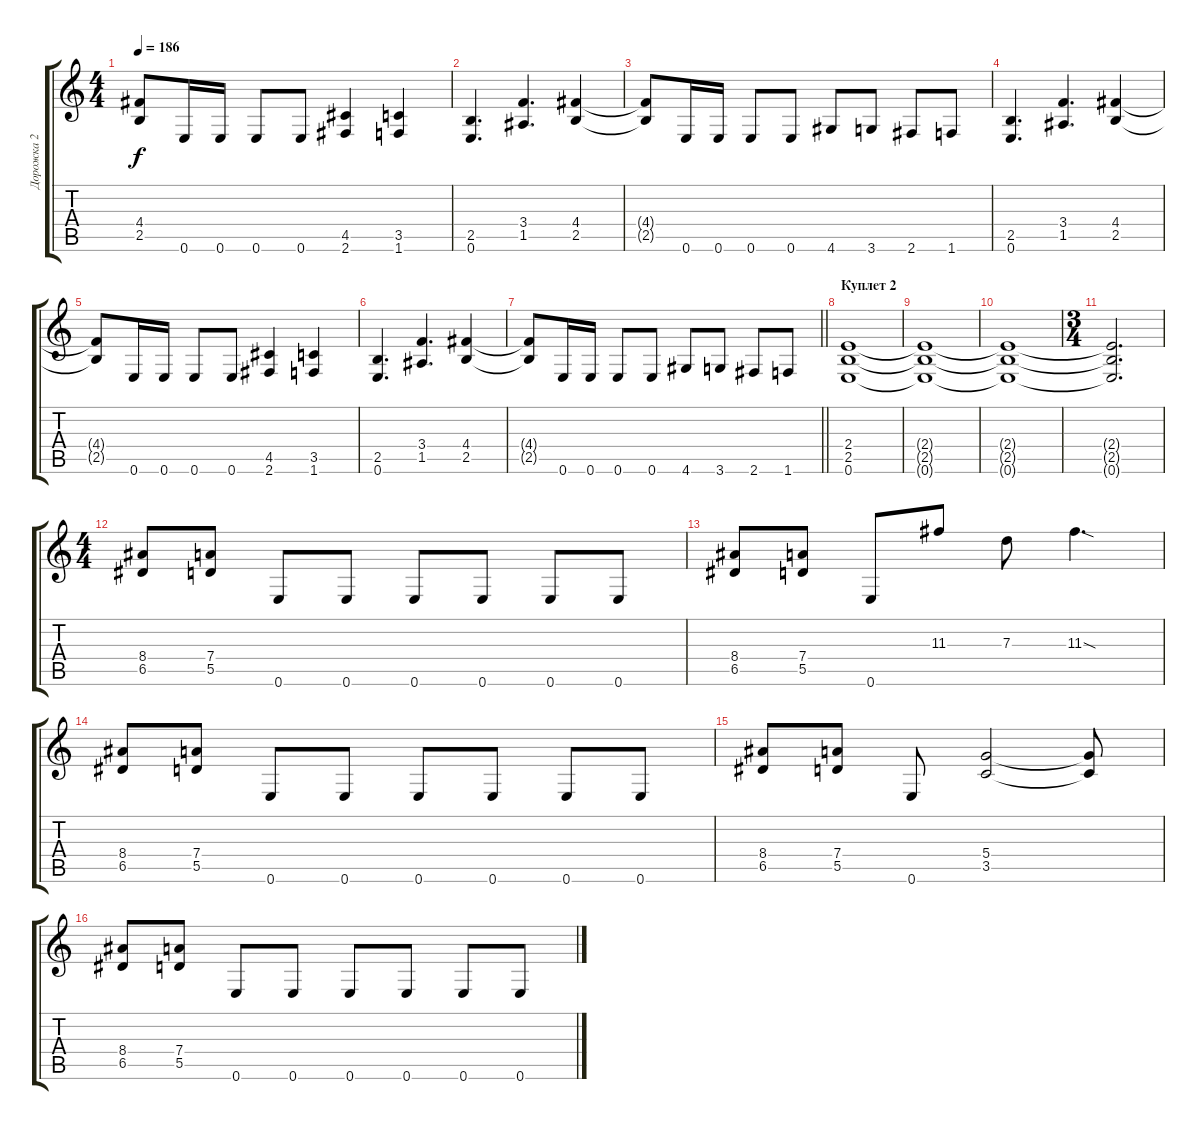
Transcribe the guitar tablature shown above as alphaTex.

\track ("Дорожка 2" "Дорожка 2") {instrument distortionguitar}
\staff {score tabs}
\tuning (E4 B3 G3 D3 A2 E2) {hide}
\ts (4 4)
\tempo 186
\clef g2
\ks c
(4.4{t} 2.5{t}).8{dy f} 0.6.16 0.6.16 0.6.8 0.6.8 (4.5 2.6).4 (3.5 1.6).4 |
(2.5 0.6).4{d} (3.4 1.5).4{d} (4.4 2.5).4 |
(4.4{t} 2.5{t}).8 0.6.16 0.6.16 0.6.8 0.6.8 4.6.8 3.6.8 2.6.8 1.6.8 |
(2.5 0.6).4{d} (3.4 1.5).4{d} (4.4 2.5).4 |
(4.4{t} 2.5{t}).8 0.6.16 0.6.16 0.6.8 0.6.8 (4.5 2.6).4 (3.5 1.6).4 |
(2.5 0.6).4{d} (3.4 1.5).4{d} (4.4 2.5).4 |
\barLineRight lightlight
(4.4{t} 2.5{t}).8 0.6.16 0.6.16 0.6.8 0.6.8 4.6.8 3.6.8 2.6.8 1.6.8 |
\section ("" "Куплет 2")
(2.4 2.5 0.6).1 |
(2.4{t} 2.5{t} 0.6{t}).1 |
(2.4{t} 2.5{t} 0.6{t}).1 |
\ts (3 4)
(2.4{t} 2.5{t} 0.6{t}).2{d} |
\ts (4 4)
(8.4 6.5).8 (7.4 5.5).8 0.6.8 0.6.8 0.6.8 0.6.8 0.6.8 0.6.8 |
(8.4 6.5).8 (7.4 5.5).8 0.6.8 11.3.8 7.3.8 11.3{sod}.4{d} |
(8.4 6.5).8 (7.4 5.5).8 0.6.8 0.6.8 0.6.8 0.6.8 0.6.8 0.6.8 |
(8.4 6.5).8 (7.4 5.5).8 0.6.8 (5.4 3.5).2 (5.4{t} 3.5{t}).8 |
(8.4 6.5).8 (7.4 5.5).8 0.6.8 0.6.8 0.6.8 0.6.8 0.6.8 0.6.8
